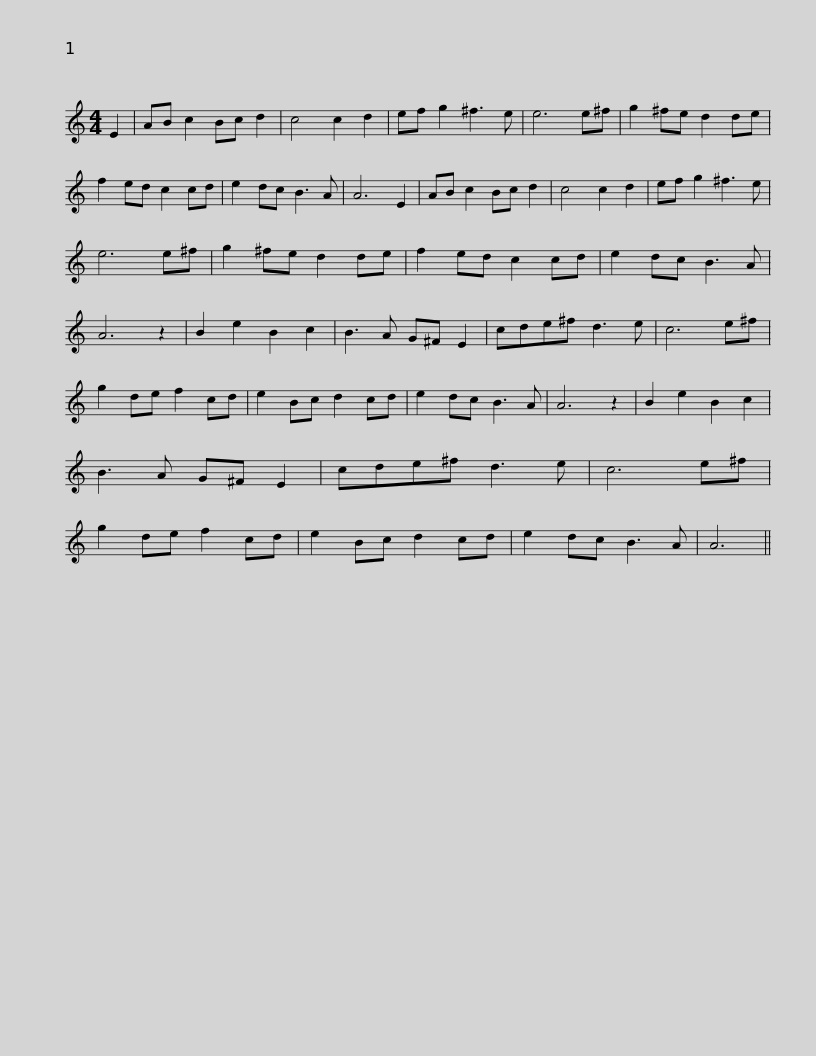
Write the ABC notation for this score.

X:1
L:1/8
M:4/4
I:linebreak $
K:C
V:1 treble
V:1
 E2 | AB c2 Bc d2 | c4 c2 d2 | ef g2 ^f3 e | e6 e^f | %5
 g2 ^fe d2 de | f2 ed c2 cd | e2 dc B3 A | A6 E2 |$ AB c2 Bc d2 | %10
 c4 c2 d2 | ef g2 ^f3 e | e6 e^f | g2 ^fe d2 de | f2 ed c2 cd | %15
 e2 dc B3 A | A6 z2 |$ B2 e2 B2 c2 | B3 A G^F E2 | cde^f d3 e | %20
 c6 e^f | g2 de f2 cd | e2 Bc d2 cd | e2 dc B3 A | A6 z2 |$ %25
 B2 e2 B2 c2 | B3 A G^F E2 | cde^f d3 e | c6 e^f | g2 de f2 cd | %30
 e2 Bc d2 cd | e2 dc B3 A | A6 || %33
